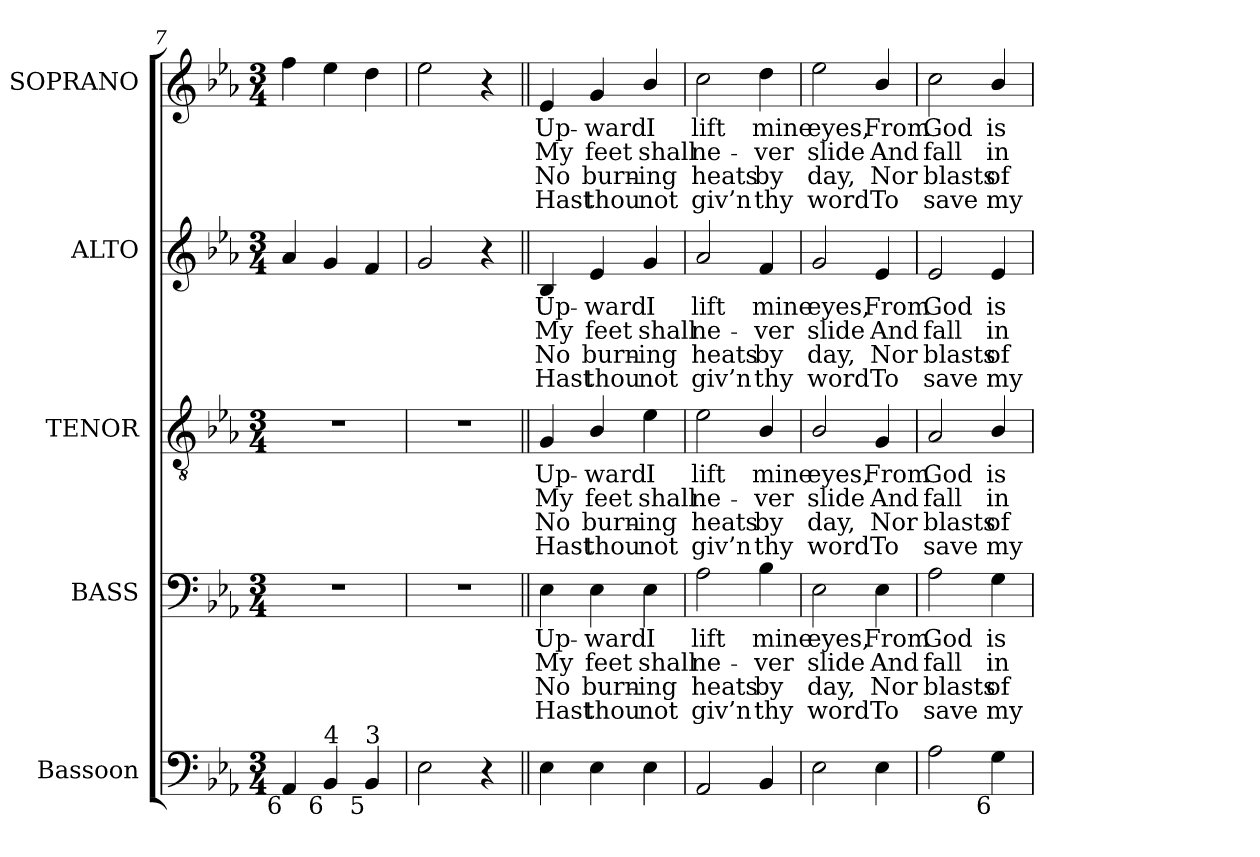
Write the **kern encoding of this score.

**kern	**kern	**text	**text	**text	**text	**kern	**text	**text	**text	**text	**kern	**text	**text	**text	**text	**kern	**text	**text	**text	**text
*part5	*part4	*part4	*part4	*part4	*part4	*part3	*part3	*part3	*part3	*part3	*part2	*part2	*part2	*part2	*part2	*part1	*part1	*part1	*part1	*part1
*staff5	*staff4	*staff4	*staff4	*staff4	*staff4	*staff3	*staff3	*staff3	*staff3	*staff3	*staff2	*staff2	*staff2	*staff2	*staff2	*staff1	*staff1	*staff1	*staff1	*staff1
*I"Bassoon	*I"BASS	*	*	*	*	*I"TENOR	*	*	*	*	*I"ALTO	*	*	*	*	*I"SOPRANO	*	*	*	*
*I'Bsn.	*I'B.	*	*	*	*	*I'T.	*	*	*	*	*I'A.	*	*	*	*	*I'S.	*	*	*	*
*clefF4	*clefF4	*	*	*	*	*clefGv2	*	*	*	*	*clefG2	*	*	*	*	*clefG2	*	*	*	*
*	*	*	*	*	*	*ITrd7c12	*	*	*	*	*	*	*	*	*	*	*	*	*	*
*k[b-e-a-]	*k[b-e-a-]	*	*	*	*	*k[b-e-a-]	*	*	*	*	*k[b-e-a-]	*	*	*	*	*k[b-e-a-]	*	*	*	*
*E-:	*E-:	*	*	*	*	*E-:	*	*	*	*	*E-:	*	*	*	*	*E-:	*	*	*	*
*M3/4	*M3/4	*	*	*	*	*M3/4	*	*	*	*	*M3/4	*	*	*	*	*M3/4	*	*	*	*
=7	=7	=7	=7	=7	=7	=7	=7	=7	=7	=7	=7	=7	=7	=7	=7	=7	=7	=7	=7	=7
!LO:TX:b:rj:t=6	!	!	!	!	!	!	!	!	!	!	!	!	!	!	!	!	!	!	!	!
!	!LO:N:vis=1	!	!	!	!	!LO:N:vis=1	!	!	!	!	!	!	!	!	!	!	!	!	!	!
4AA-i/	2.r	.	.	.	.	2.r	.	.	.	.	4a-i/	.	.	.	.	4ffi\	.	.	.	.
!LO:TX:b:rj:t=6	!	!	!	!	!	!	!	!	!	!	!	!	!	!	!	!	!	!	!	!
!LO:TX:t=4	!	!	!	!	!	!	!	!	!	!	!	!	!	!	!	!	!	!	!	!
4BB-i/	.	.	.	.	.	.	.	.	.	.	4gi/	.	.	.	.	4ee-i\	.	.	.	.
!LO:TX:b:rj:t=5	!	!	!	!	!	!	!	!	!	!	!	!	!	!	!	!	!	!	!	!
!LO:TX:t=3	!	!	!	!	!	!	!	!	!	!	!	!	!	!	!	!	!	!	!	!
4BB-i/	.	.	.	.	.	.	.	.	.	.	4fi/	.	.	.	.	4ddi\	.	.	.	.
=8	=8	=8	=8	=8	=8	=8	=8	=8	=8	=8	=8	=8	=8	=8	=8	=8	=8	=8	=8	=8
!	!LO:N:vis=1	!	!	!	!	!LO:N:vis=1	!	!	!	!	!	!	!	!	!	!	!	!	!	!
2E-i\	2.r	.	.	.	.	2.r	.	.	.	.	2gi/	.	.	.	.	2ee-i\	.	.	.	.
4r	.	.	.	.	.	.	.	.	.	.	4r	.	.	.	.	4r	.	.	.	.
!!LO:PB:g=z
=9||	=9||	=9||	=9||	=9||	=9||	=9||	=9||	=9||	=9||	=9||	=9||	=9||	=9||	=9||	=9||	=9||	=9||	=9||	=9||	=9||
!	!	!LO:LY:b:color=#000000	!LO:LY:b:color=#000000	!LO:LY:b:color=#000000	!LO:LY:b:color=#000000	!	!	!	!	!	!	!	!	!	!	!	!	!	!	!
!	!	!	!	!	!	!	!LO:LY:b:color=#000000	!LO:LY:b:color=#000000	!LO:LY:b:color=#000000	!LO:LY:b:color=#000000	!	!	!	!	!	!	!	!	!	!
!	!	!	!	!	!	!	!	!	!	!	!	!LO:LY:b:color=#000000	!LO:LY:b:color=#000000	!LO:LY:b:color=#000000	!LO:LY:b:color=#000000	!	!	!	!	!
!	!	!	!	!	!	!	!	!	!	!	!	!	!	!	!	!	!LO:LY:b:color=#000000	!LO:LY:b:color=#000000	!LO:LY:b:color=#000000	!LO:LY:b:color=#000000
4E-i\	4E-i\	Up-	My	No	Hast	4GGi/	Up-	My	No	Hast	4B-i/	Up-	My	No	Hast	4e-i/	Up-	My	No	Hast
!	!	!LO:LY:b:color=#000000	!LO:LY:b:color=#000000	!LO:LY:b:color=#000000	!LO:LY:b:color=#000000	!	!	!	!	!	!	!	!	!	!	!	!	!	!	!
!	!	!	!	!	!	!	!LO:LY:b:color=#000000	!LO:LY:b:color=#000000	!LO:LY:b:color=#000000	!LO:LY:b:color=#000000	!	!	!	!	!	!	!	!	!	!
!	!	!	!	!	!	!	!	!	!	!	!	!LO:LY:b:color=#000000	!LO:LY:b:color=#000000	!LO:LY:b:color=#000000	!LO:LY:b:color=#000000	!	!	!	!	!
!	!	!	!	!	!	!	!	!	!	!	!	!	!	!	!	!	!LO:LY:b:color=#000000	!LO:LY:b:color=#000000	!LO:LY:b:color=#000000	!LO:LY:b:color=#000000
4E-i\	4E-i\	-ward	feet	burn-	-thou	4BB-i/	-ward	feet	burn-	-thou	4e-i/	-ward	feet	burn-	-thou	4gi/	-ward	feet	burn-	-thou
!	!	!LO:LY:b:color=#000000	!LO:LY:b:color=#000000	!LO:LY:b:color=#000000	!LO:LY:b:color=#000000	!	!	!	!	!	!	!	!	!	!	!	!	!	!	!
!	!	!	!	!	!	!	!LO:LY:b:color=#000000	!LO:LY:b:color=#000000	!LO:LY:b:color=#000000	!LO:LY:b:color=#000000	!	!	!	!	!	!	!	!	!	!
!	!	!	!	!	!	!	!	!	!	!	!	!LO:LY:b:color=#000000	!LO:LY:b:color=#000000	!LO:LY:b:color=#000000	!LO:LY:b:color=#000000	!	!	!	!	!
!	!	!	!	!	!	!	!	!	!	!	!	!	!	!	!	!	!LO:LY:b:color=#000000	!LO:LY:b:color=#000000	!LO:LY:b:color=#000000	!LO:LY:b:color=#000000
4E-i\	4E-i\	I	shall	ing	not	4E-i\	I	shall	ing	not	4gi/	I	shall	ing	not	4b-i/	I	shall	ing	not
=10	=10	=10	=10	=10	=10	=10	=10	=10	=10	=10	=10	=10	=10	=10	=10	=10	=10	=10	=10	=10
!	!	!LO:LY:b:color=#000000	!LO:LY:b:color=#000000	!LO:LY:b:color=#000000	!LO:LY:b:color=#000000	!	!	!	!	!	!	!	!	!	!	!	!	!	!	!
!	!	!	!	!	!	!	!LO:LY:b:color=#000000	!LO:LY:b:color=#000000	!LO:LY:b:color=#000000	!LO:LY:b:color=#000000	!	!	!	!	!	!	!	!	!	!
!	!	!	!	!	!	!	!	!	!	!	!	!LO:LY:b:color=#000000	!LO:LY:b:color=#000000	!LO:LY:b:color=#000000	!LO:LY:b:color=#000000	!	!	!	!	!
!	!	!	!	!	!	!	!	!	!	!	!	!	!	!	!	!	!LO:LY:b:color=#000000	!LO:LY:b:color=#000000	!LO:LY:b:color=#000000	!LO:LY:b:color=#000000
2AA-i/	2A-i\	lift	ne-	heats	giv’n	2E-i\	lift	ne-	heats	giv’n	2a-i/	lift	ne-	heats	giv’n	2cci\	lift	ne-	heats	giv’n
!	!	!LO:LY:b:color=#000000	!LO:LY:b:color=#000000	!LO:LY:b:color=#000000	!LO:LY:b:color=#000000	!	!	!	!	!	!	!	!	!	!	!	!	!	!	!
!	!	!	!	!	!	!	!LO:LY:b:color=#000000	!LO:LY:b:color=#000000	!LO:LY:b:color=#000000	!LO:LY:b:color=#000000	!	!	!	!	!	!	!	!	!	!
!	!	!	!	!	!	!	!	!	!	!	!	!LO:LY:b:color=#000000	!LO:LY:b:color=#000000	!LO:LY:b:color=#000000	!LO:LY:b:color=#000000	!	!	!	!	!
!	!	!	!	!	!	!	!	!	!	!	!	!	!	!	!	!	!LO:LY:b:color=#000000	!LO:LY:b:color=#000000	!LO:LY:b:color=#000000	!LO:LY:b:color=#000000
4BB-i/	4B-i\	mine	-ver	by	thy	4BB-i/	mine	-ver	by	thy	4fi/	mine	-ver	by	thy	4ddi\	mine	-ver	by	thy
=11	=11	=11	=11	=11	=11	=11	=11	=11	=11	=11	=11	=11	=11	=11	=11	=11	=11	=11	=11	=11
!	!	!LO:LY:b:color=#000000	!LO:LY:b:color=#000000	!LO:LY:b:color=#000000	!LO:LY:b:color=#000000	!	!	!	!	!	!	!	!	!	!	!	!	!	!	!
!	!	!	!	!	!	!	!LO:LY:b:color=#000000	!LO:LY:b:color=#000000	!LO:LY:b:color=#000000	!LO:LY:b:color=#000000	!	!	!	!	!	!	!	!	!	!
!	!	!	!	!	!	!	!	!	!	!	!	!LO:LY:b:color=#000000	!LO:LY:b:color=#000000	!LO:LY:b:color=#000000	!LO:LY:b:color=#000000	!	!	!	!	!
!	!	!	!	!	!	!	!	!	!	!	!	!	!	!	!	!	!LO:LY:b:color=#000000	!LO:LY:b:color=#000000	!LO:LY:b:color=#000000	!LO:LY:b:color=#000000
2E-i\	2E-i\	eyes,	slide	day,	word	2BB-i/	eyes,	slide	day,	word	2gi/	eyes,	slide	day,	word	2ee-i\	eyes,	slide	day,	word
!	!	!LO:LY:b:color=#000000	!LO:LY:b:color=#000000	!LO:LY:b:color=#000000	!LO:LY:b:color=#000000	!	!	!	!	!	!	!	!	!	!	!	!	!	!	!
!	!	!	!	!	!	!	!LO:LY:b:color=#000000	!LO:LY:b:color=#000000	!LO:LY:b:color=#000000	!LO:LY:b:color=#000000	!	!	!	!	!	!	!	!	!	!
!	!	!	!	!	!	!	!	!	!	!	!	!LO:LY:b:color=#000000	!LO:LY:b:color=#000000	!LO:LY:b:color=#000000	!LO:LY:b:color=#000000	!	!	!	!	!
!	!	!	!	!	!	!	!	!	!	!	!	!	!	!	!	!	!LO:LY:b:color=#000000	!LO:LY:b:color=#000000	!LO:LY:b:color=#000000	!LO:LY:b:color=#000000
4E-i\	4E-i\	From	And	Nor	To	4GGi/	From	And	Nor	To	4e-i/	From	And	Nor	To	4b-i/	From	And	Nor	To
=12	=12	=12	=12	=12	=12	=12	=12	=12	=12	=12	=12	=12	=12	=12	=12	=12	=12	=12	=12	=12
!	!	!LO:LY:b:color=#000000	!LO:LY:b:color=#000000	!LO:LY:b:color=#000000	!LO:LY:b:color=#000000	!	!	!	!	!	!	!	!	!	!	!	!	!	!	!
!	!	!	!	!	!	!	!LO:LY:b:color=#000000	!LO:LY:b:color=#000000	!LO:LY:b:color=#000000	!LO:LY:b:color=#000000	!	!	!	!	!	!	!	!	!	!
!	!	!	!	!	!	!	!	!	!	!	!	!LO:LY:b:color=#000000	!LO:LY:b:color=#000000	!LO:LY:b:color=#000000	!LO:LY:b:color=#000000	!	!	!	!	!
!	!	!	!	!	!	!	!	!	!	!	!	!	!	!	!	!	!LO:LY:b:color=#000000	!LO:LY:b:color=#000000	!LO:LY:b:color=#000000	!LO:LY:b:color=#000000
2A-i\	2A-i\	God	fall	blasts	save	2AA-i/	God	fall	blasts	save	2e-i/	God	fall	blasts	save	2cci\	God	fall	blasts	save
!	!	!LO:LY:b:color=#000000	!LO:LY:b:color=#000000	!LO:LY:b:color=#000000	!LO:LY:b:color=#000000	!	!	!	!	!	!	!	!	!	!	!	!	!	!	!
!	!	!	!	!	!	!	!LO:LY:b:color=#000000	!LO:LY:b:color=#000000	!LO:LY:b:color=#000000	!LO:LY:b:color=#000000	!	!	!	!	!	!	!	!	!	!
!	!	!	!	!	!	!	!	!	!	!	!	!LO:LY:b:color=#000000	!LO:LY:b:color=#000000	!LO:LY:b:color=#000000	!LO:LY:b:color=#000000	!	!	!	!	!
!LO:TX:b:rj:t=6	!	!	!	!	!	!	!	!	!	!	!	!	!	!	!	!	!	!	!	!
!	!	!	!	!	!	!	!	!	!	!	!	!	!	!	!	!	!LO:LY:b:color=#000000	!LO:LY:b:color=#000000	!LO:LY:b:color=#000000	!LO:LY:b:color=#000000
4Gi\	4Gi\	is	in	of	my	4BB-i/	is	in	of	my	4e-i/	is	in	of	my	4b-i/	is	in	of	my
=	=	=	=	=	=	=	=	=	=	=	=	=	=	=	=	=	=	=	=	=
*-	*-	*-	*-	*-	*-	*-	*-	*-	*-	*-	*-	*-	*-	*-	*-	*-	*-	*-	*-	*-
